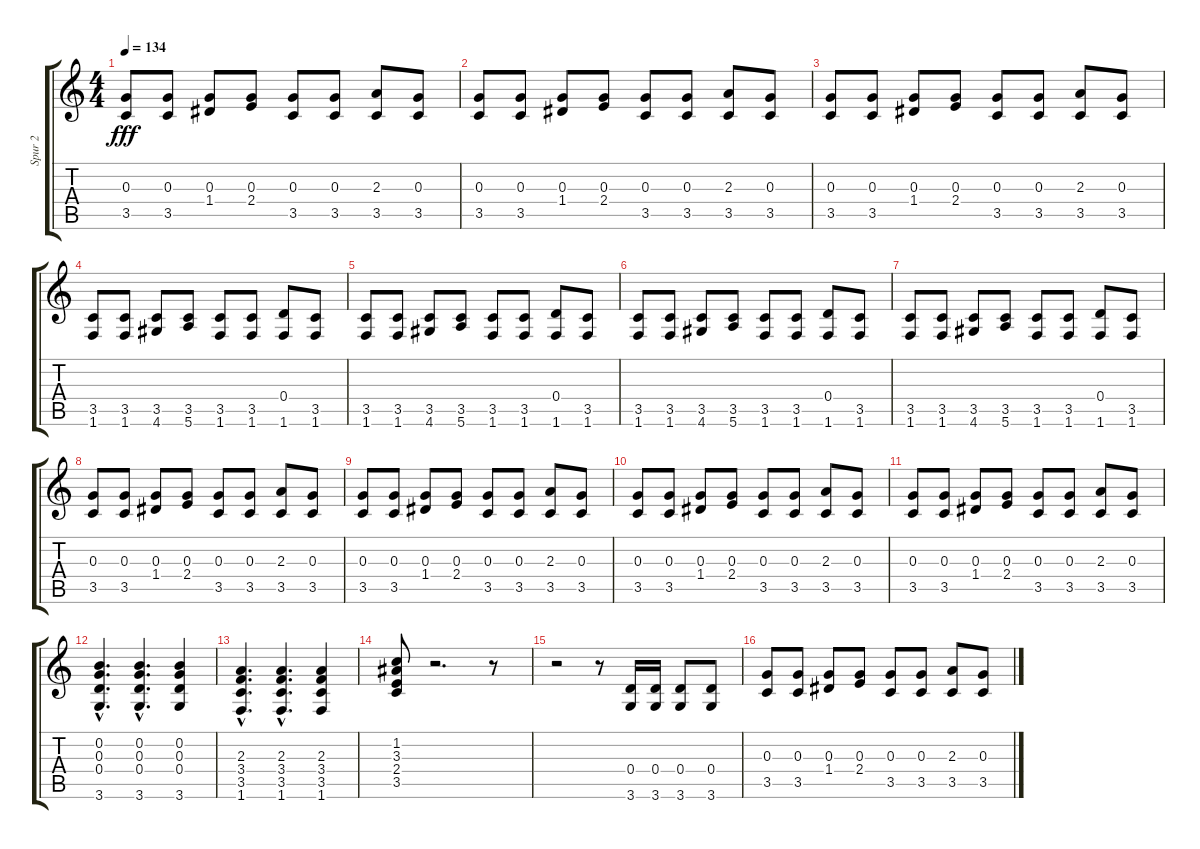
\track ("Spur 2" "Spur 2") {instrument electricguitarmuted}
\staff {score tabs}
\tuning (E4 B3 G3 D3 A2 E2) {hide}
\ts (4 4)
\tempo 134
\clef g2
\ks c
(0.3 3.5).8{dy fff} (0.3 3.5).8 (0.3 1.4).8 (0.3 2.4).8 (0.3 3.5).8 (0.3 3.5).8 (2.3 3.5).8 (0.3 3.5).8 |
(0.3 3.5).8 (0.3 3.5).8 (0.3 1.4).8 (0.3 2.4).8 (0.3 3.5).8 (0.3 3.5).8 (2.3 3.5).8 (0.3 3.5).8 |
(0.3 3.5).8 (0.3 3.5).8 (0.3 1.4).8 (0.3 2.4).8 (0.3 3.5).8 (0.3 3.5).8 (2.3 3.5).8 (0.3 3.5).8 |
(3.5 1.6).8 (3.5 1.6).8 (3.5 4.6).8 (3.5 5.6).8 (3.5 1.6).8 (3.5 1.6).8 (0.4 1.6).8 (3.5 1.6).8 |
(3.5 1.6).8 (3.5 1.6).8 (3.5 4.6).8 (3.5 5.6).8 (3.5 1.6).8 (3.5 1.6).8 (0.4 1.6).8 (3.5 1.6).8 |
(3.5 1.6).8 (3.5 1.6).8 (3.5 4.6).8 (3.5 5.6).8 (3.5 1.6).8 (3.5 1.6).8 (0.4 1.6).8 (3.5 1.6).8 |
(3.5 1.6).8 (3.5 1.6).8 (3.5 4.6).8 (3.5 5.6).8 (3.5 1.6).8 (3.5 1.6).8 (0.4 1.6).8 (3.5 1.6).8 |
(0.3 3.5).8 (0.3 3.5).8 (0.3 1.4).8 (0.3 2.4).8 (0.3 3.5).8 (0.3 3.5).8 (2.3 3.5).8 (0.3 3.5).8 |
(0.3 3.5).8 (0.3 3.5).8 (0.3 1.4).8 (0.3 2.4).8 (0.3 3.5).8 (0.3 3.5).8 (2.3 3.5).8 (0.3 3.5).8 |
(0.3 3.5).8 (0.3 3.5).8 (0.3 1.4).8 (0.3 2.4).8 (0.3 3.5).8 (0.3 3.5).8 (2.3 3.5).8 (0.3 3.5).8 |
(0.3 3.5).8 (0.3 3.5).8 (0.3 1.4).8 (0.3 2.4).8 (0.3 3.5).8 (0.3 3.5).8 (2.3 3.5).8 (0.3 3.5).8 |
(0.2{hac} 0.3{hac} 0.4{hac} 3.6{hac}).4{d} (0.2{hac} 0.3{hac} 0.4{hac} 3.6{hac}).4{d} (0.2 0.3 0.4 3.6).4 |
(2.3{hac} 3.4{hac} 3.5{hac} 1.6{hac}).4{d} (2.3{hac} 3.4{hac} 3.5{hac} 1.6{hac}).4{d} (2.3 3.4 3.5 1.6).4 |
(1.2 3.3 2.4 3.5).8 r.2{d} r.8 |
r.2 r.8 (0.4 3.6).16{volume 16} (0.4 3.6).16 (0.4 3.6).8 (0.4 3.6).8 |
(0.3 3.5).8{volume 12} (0.3 3.5).8 (0.3 1.4).8 (0.3 2.4).8 (0.3 3.5).8 (0.3 3.5).8 (2.3 3.5).8 (0.3 3.5).8
